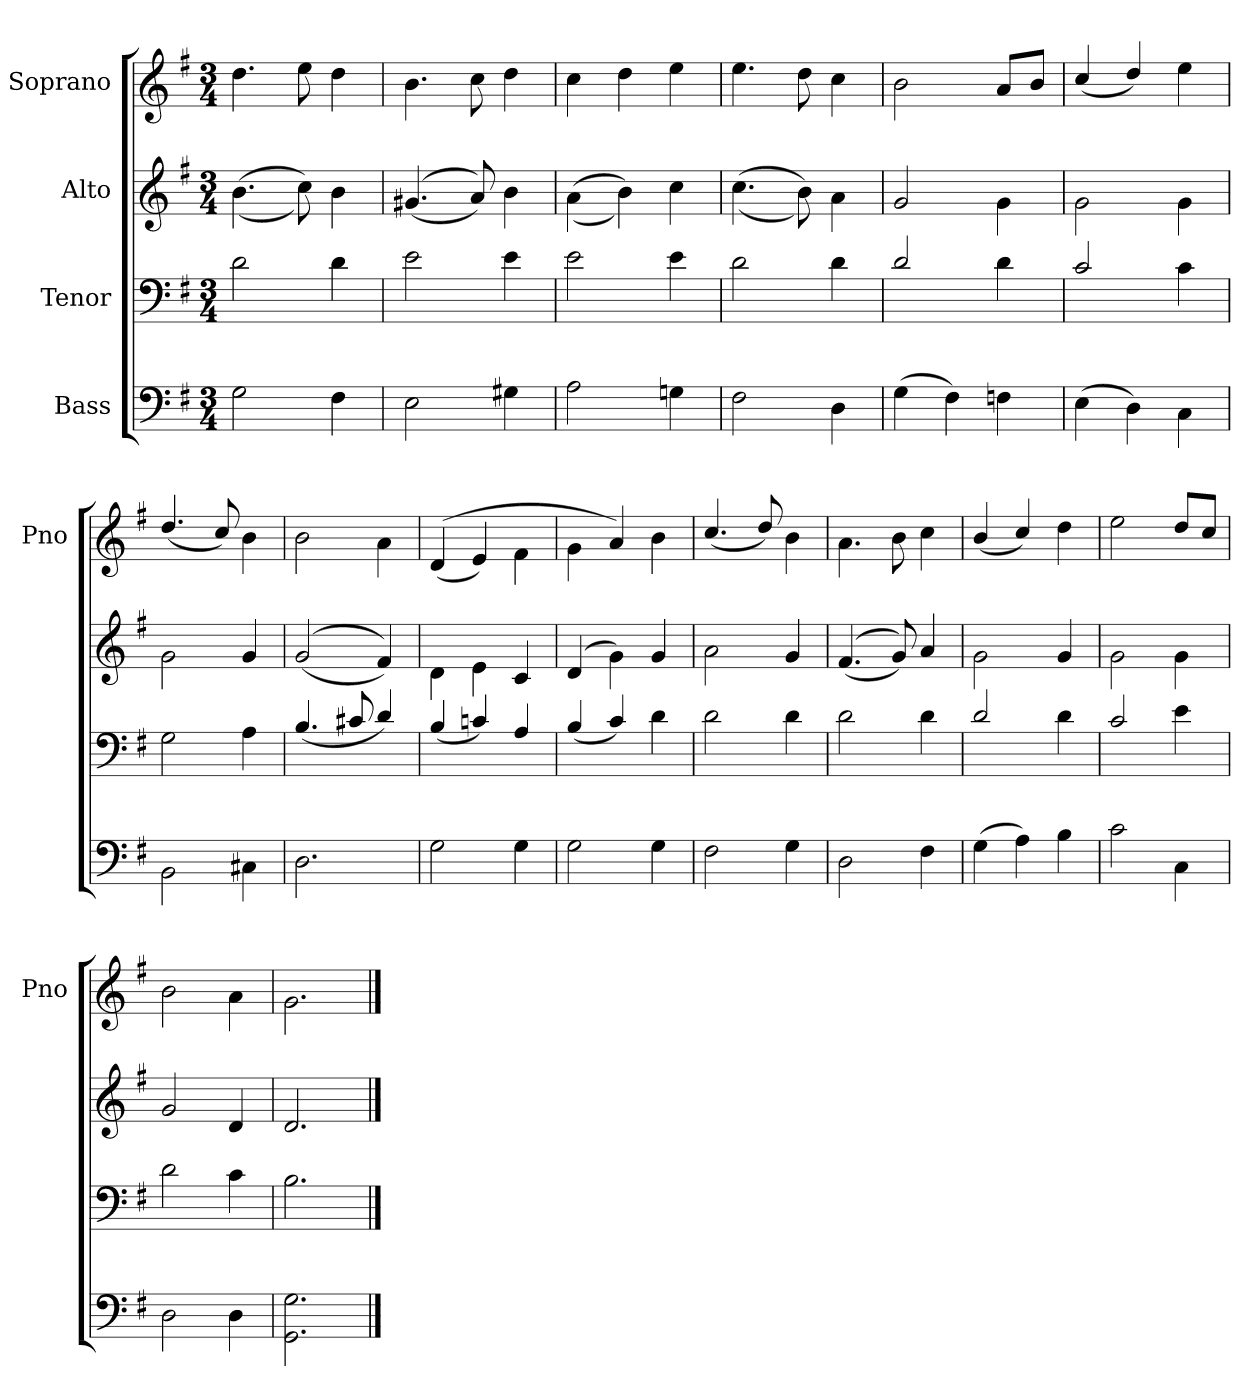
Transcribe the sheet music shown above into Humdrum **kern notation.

**kern	**kern	**kern	**kern
*part4	*part3	*part2	*part1
*staff4	*staff3	*staff2	*staff1
*I"Bass	*I"Tenor	*I"Alto	*I"Soprano
*	*	*	*I'Pno
*clefF4	*clefF4	*clefG2	*clefG2
*k[f#]	*k[f#]	*k[f#]	*k[f#]
*G:	*G:	*G:	*G:
*M3/4	*M3/4	*M3/4	*M3/4
=	=	=	=
2G\	2d\	(<(>4.b\	4.dd\
.	.	8cc\))	8ee\
4F#\	4d\	4b\	4dd\
=	=	=	=
2E\	2e\	(<(>4.g#X/	4.b\
.	.	8a/))	8cc\
4G#X\	4e\	4b\	4dd\
=	=	=	=
2A\	2e\	(>(<4a\	4cc\
.	.	4b\))	4dd\
4Gn\	4e\	4cc\	4ee\
=	=	=	=
2F#\	2d\	(<(>4.cc\	4.ee\
.	.	8b\))	8dd\
4D\	4d\	4a\	4cc\
=	=	=	=
(<4G\	2d/	2g/	2b\
4F#\)	.	.	.
4Fn\	4d\	4g\	8a/L
.	.	.	8b/J
=	=	=	=
(<4E\	2c/	2g\	(>4cc/
4D\)	.	.	4dd/)
4C\	4c\	4g\	4ee\
=	=	=	=
2BB\	2G\	2g\	(>4.dd/
.	.	.	8cc/)
4C#X\	4A\	4g/	4b\
=	=	=	=
2.D\	(>4.B/	(>(<2g/	2b\
.	8c#X/	.	.
.	4d/)	4f#/))	4a\
=	=	=	=
2G\	(>4B/	4d\	(>(>4d/
.	4cn/)	(4e\	4e/)
4G\	4A/	4c/	4f#\
=	=	=	=
2G\	(>4B/	(<4d/	4g\
.	4c/)	4g\)	4a/)
4G\	4d\	4g/	4b\
=	=	=	=
2F#\	2d\	2a\	(>4.cc/
.	.	.	8dd/)
4G\	4d\	4g/	4b\
=	=	=	=
2D\	2d\	(>(<4.f#/	4.a\
.	.	8g/))	8b\
4F#\	4d\	4a/	4cc\
=	=	=	=
(<4G\	2d/	2g\	(>4b/
4A\)	.	.	4cc/)
4B\	4d\	4g/	4dd\
=	=	=	=
2c\	2c/	2g\	2ee\
4C\	4e\	4g\	8dd/L
.	.	.	8cc/J
=	=	=	=
2D\	2d\	2g/	2b\
4D\	4c\	4d/	4a\
=	=	=	=
2.GG!\ 2.G\	2.B\	2.d/	2.g\
==	==	==	==
*-	*-	*-	*-
